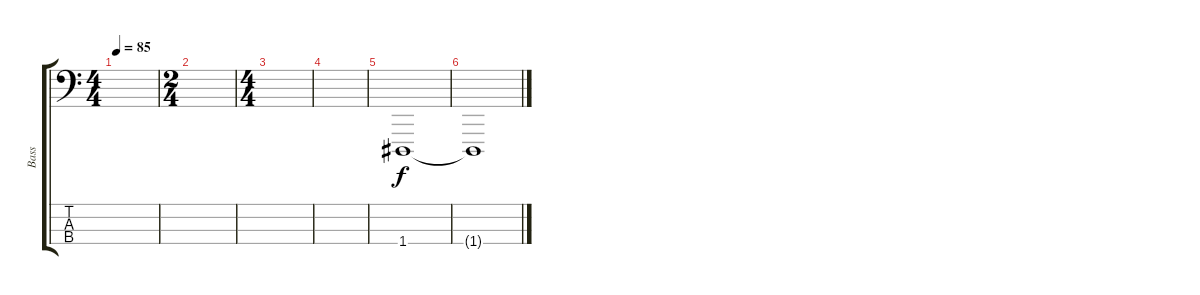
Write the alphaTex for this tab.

\track ("Bass" "Bass") {instrument lead8bassandlead}
\staff {score tabs}
\tuning (G2 D2 A1 D1) {hide}
\ts (4 4)
\tempo 85
\clef f4
\ks c
|
\ts (2 4)
|
\ts (4 4)
|
|
1.4.1{volume 4} |
1.4{t}.1{volume 0}
